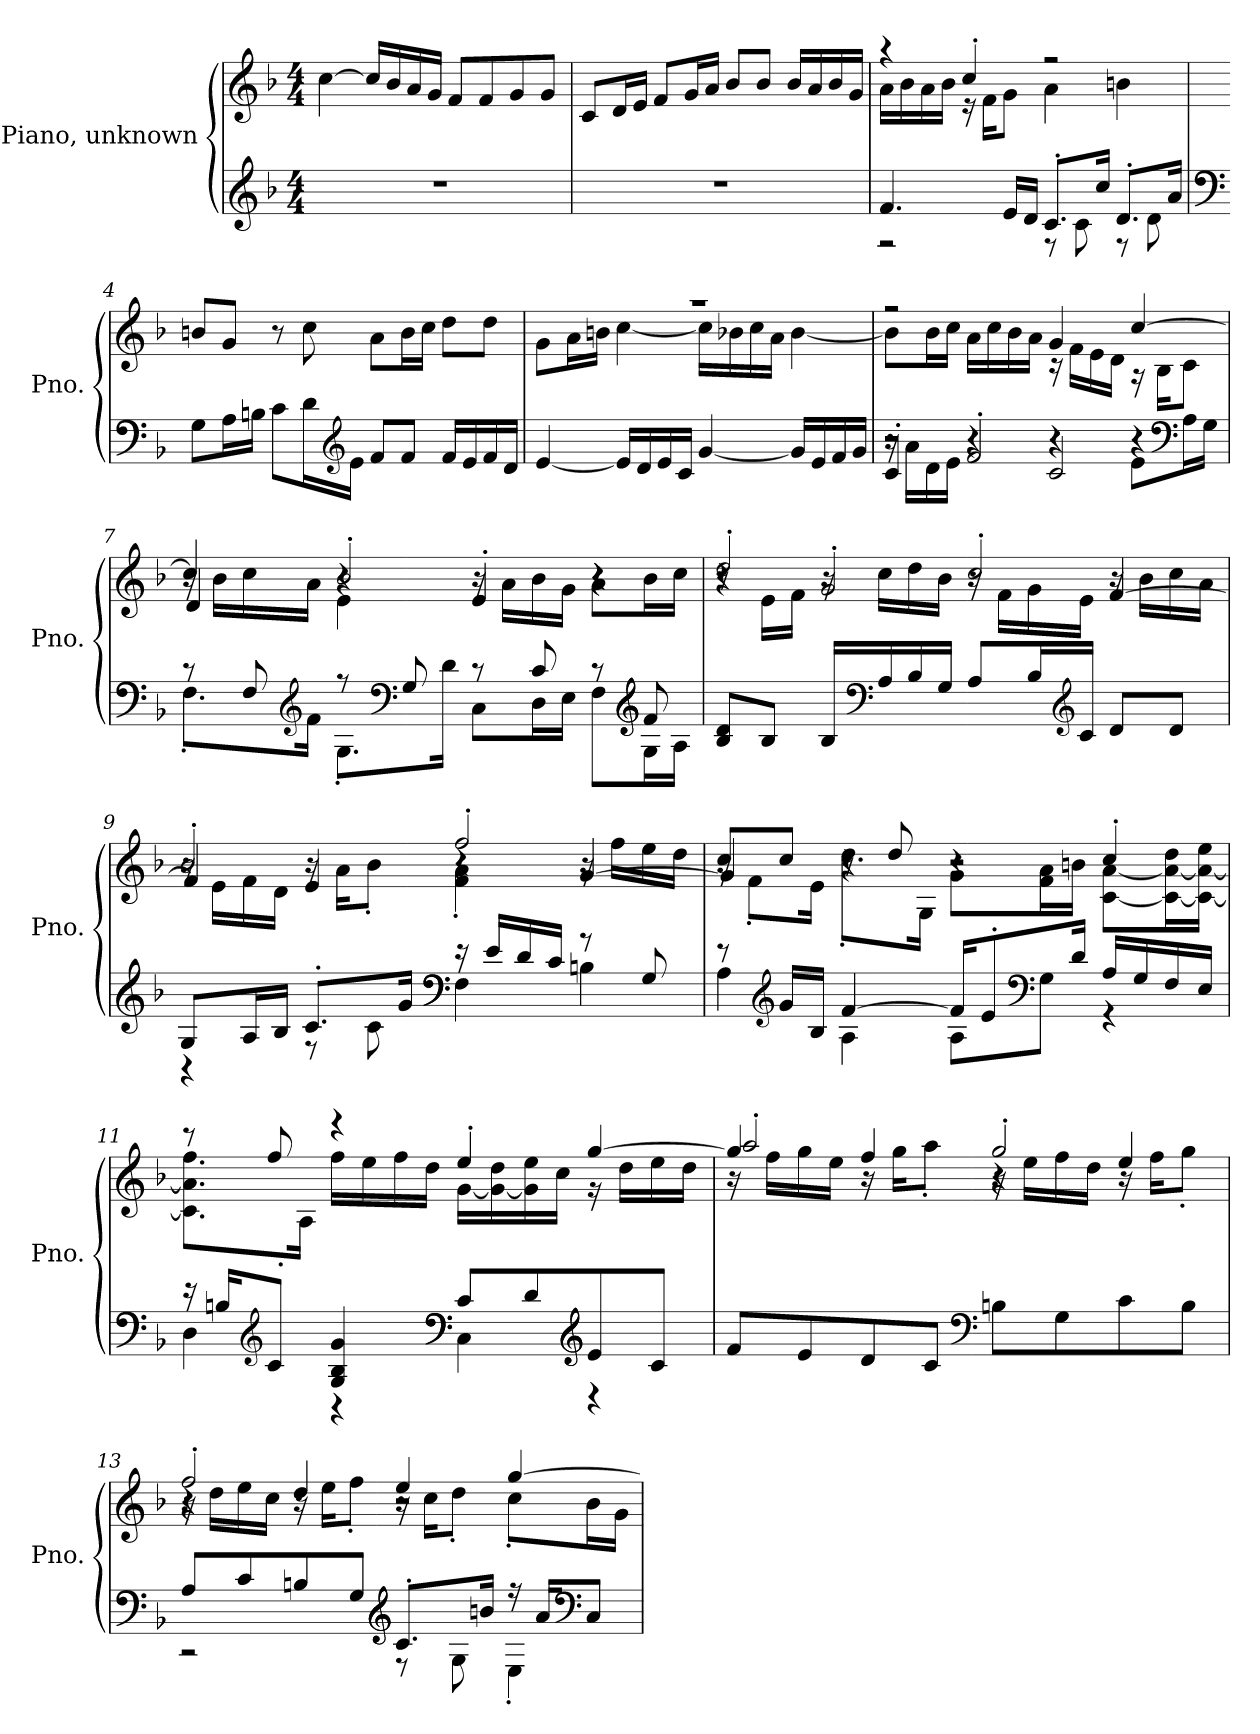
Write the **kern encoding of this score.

**kern	**kern
*part1	*part1
*staff2	*staff1
*I"Piano, unknown	*
*I'Pno.	*
*clefG2	*clefG2
*k[b-]	*k[b-]
*M4/4	*M4/4
*MM120	*MM120
=1	=1
1r	[4cc\
.	16cc/LL]
.	16b-/
.	16a/
.	16g/JJ
.	8f/L
.	8f/
.	8g/
.	8g/J
=2	=2
1r	8c/L
.	16d/L
.	16e/JJ
.	8f/L
.	16g/L
.	16a/JJ
.	8b-/L
.	8b-/J
.	16b-/LL
.	16a/
.	16b-/
.	16g/JJ
=3	=3
*^	*^
4.f/	2r	4r	16a\LL
.	.	.	16b-\
.	.	.	16a\
.	.	.	16b-\JJ
.	.	4cc'/	16r
.	.	.	16f\KL
16e/LL	.	.	8g\J
16d/JJ	.	.	.
8.c'/L	8r	2r	4a\
.	8c\	.	.
16cc/Jk	.	.	.
8.d'/L	8r	.	4bn\
.	8d\	.	.
16a/Jk	.	.	.
*v	*v	*	*
*	*v	*v
!!LO:LB:g=z
=4	=4
*clefF4	*
8G\L	8bn/L
16A\L	8g/J
16Bn\JJ	.
8c\L	8r
16d\L	8cc\
*clefG2	*
16e\JJ	.
8f/L	8a\L
8f/J	16b\L
.	16cc\JJ
16f/LL	8dd\L
16e/	.
16f/	8dd\J
16d/JJ	.
=5	=5
*	*^
[4e/	1r	8g\L
.	.	16a\L
.	.	16bn\JJ
16e/LL]	.	[4cc\
16d/	.	.
16e/	.	.
16c/JJ	.	.
[4g/	.	16cc\LL]
.	.	16b-X\
.	.	16cc\
.	.	16a\JJ
16g/LL]	.	[4b-\
16e/	.	.
16f/	.	.
16g/JJ	.	.
!!LO:LB:g=z	!!
=6	=6	=6
*^	*	*
*	*^	*	*
4c'/	16r	2r	2r	8b-\L]
.	16a\LL	.	.	.
.	16d\	.	.	16b-\L
.	16e\JJ	.	.	16cc\JJ
2f'/	4r	.	.	16a\LL
.	.	.	.	16cc\
.	.	.	.	16b-\
.	.	.	.	16a\JJ
.	4r	2c/	4g/	16r
.	.	.	.	16f\LL
.	.	.	.	16e\
.	.	.	.	16d\JJ
4r	8e\L	.	[4cc/	16r
.	.	.	.	16B-\KL
*clefF4	*	*	*	*
.	16A\L	.	.	8c\J
.	16G\JJ	.	.	.
*	*v	*v	*	*
=7	=7	=7	=7
*	*	*	*^
8r	8.F'\L	4cc/]	16r	4d/
.	.	.	16b-\LL	.
8F/	.	.	16cc\	.
*clefG2	*	*	*	*
.	16f\Jk	.	16a\JJ	.
8r	8.G'\L	2b-'/	4e\	4r
*clefF4	*	*	*	*
8G/	.	.	.	.
.	16d\Jk	.	.	.
8r	8C\L	.	16r	4e'/
.	.	.	16a\LL	.
8c/	16D\L	.	16b-\	.
.	16E\JJ	.	16g\JJ	.
8r	8F\L	4r	8a\L	4r
*clefG2	*	*	*	*
8f/	16G\L	.	16b-\L	.
.	16A\JJ	.	16cc\JJ	.
*v	*v	*	*	*
!!LO:LB:g=z	!!	!!
=8	=8	=8	=8
8B-/ 8d/L	2dd'/	8r	4r
8B-/J	.	16e\LL	.
.	.	16f\JJ	.
16B-/LL	.	16r	2g'/
*clefF4	*	*	*
16A/	.	16cc\LL	.
16B-/	.	16dd\	.
16G/JJ	.	16b-\JJ	.
8A/L	2cc'/	16r	.
.	.	16f\LL	.
16B-/L	.	16g\	.
*clefG2	*	*	*
16c/JJ	.	16e\JJ	.
8d/L	.	16r	[4f/
.	.	16b-\LL	.
8d/J	.	16cc\	.
.	.	16a\JJ	.
=9	=9	=9	=9
*^	*	*	*
8G/L	4r	2b-'/	16r	4f/]
.	.	.	16e\LL	.
16A/L	.	.	16f\	.
16B-/JJ	.	.	16d\JJ	.
8.c'/L	8r	.	16r	4e/
.	.	.	16a\KL	.
.	8c\	.	8b-'\J	.
16g/Jk	.	.	.	.
*clefF4	*	*	*	*
16r	4F\	2ff'/	4f\' 4a\'	4r
16e/LL	.	.	.	.
16d/	.	.	.	.
16c/JJ	.	.	.	.
8r	4Bn\	.	16r	[4g/
.	.	.	16ff\LL	.
8G/	.	.	16ee\	.
.	.	.	16dd\JJ	.
!!LO:LB:g=z	!!	!!
=10	=10	=10	=10	=10
8r	4A\	8cc/L	16r	4g/]
.	.	.	8f'\L	.
*clefG2	*	*	*	*
16g/LL	.	8cc/J	.	.
16B-/JJ	.	.	16e\Jk	.
[4f/	4A\	8r	8.dd'\L	4r
.	.	8dd/	.	.
.	.	.	16G\Jk	.
16f/KL]	8A\L	4r	8g\L	2r
8e'/	.	.	.	.
*clefF4	*	*	*	*
.	8G\J	.	16f\ 16a\L	.
16d/Jk	.	.	16bn\JJ	.
16A/LL	4r	4cc'/	[8c\ [8a\L	.
16G/	.	.	.	.
16F/	.	.	16c\_ 16a\_ 16dd\L	.
16E/JJ	.	.	16c\_ 16a\_ 16ee\JJ	.
*	*	*	*v	*v
=11	=11	=11	=11
16r	4D\	8r	8.c\] 8.a\] 8.ff\L
16Bn/KL	.	.	.
*clefG2	*	*	*
8c'/J	.	8ff/	.
.	.	.	16A\Jk
4G/ 4B/ 4g/	4r	4r	16ff\LL
.	.	.	16ee\
.	.	.	16ff\
.	.	.	16dd\JJ
*clefF4	*	*	*
8c/L	4C\	4ee'/	[16g\LL
.	.	.	16g\_ 16dd\
8d/	.	.	16g\] 16ee\
.	.	.	16cc\JJ
*clefG2	*	*	*
8e/	4r	[4gg/	16r
.	.	.	16dd\LL
8c/J	.	.	16ee\
.	.	.	16dd\JJ
*v	*v	*	*
!!LO:LB:g=z
=12	=12	=12
*	*	*^
8f/L	4gg/]	16r	2aa'/
.	.	16ff\LL	.
8e/	.	16gg\	.
.	.	16ee\JJ	.
8d/	4ff/	16r	.
.	.	16gg\KL	.
8c/J	.	8aa'\J	.
*clefF4	*	*	*
8Bn\L	2gg'/	16r	4r
.	.	16ee\LL	.
8G\	.	16ff\	.
.	.	16dd\JJ	.
8c\	.	16r	4ee/
.	.	16ff\KL	.
8B\J	.	8gg'\J	.
=13	=13	=13	=13
*^	*	*	*
8A/L	2r	2ff'/	16r	4r
.	.	.	16dd\LL	.
8c/	.	.	16ee\	.
.	.	.	16cc\JJ	.
8Bn/	.	.	16r	4dd/
.	.	.	16ee\KL	.
8G/J	.	.	8ff'\J	.
*clefG2	*	*	*	*
8.c'/L	8r	4ee/	16r	2r
.	.	.	16cc\KL	.
.	8G\	.	8dd'\J	.
16bn/Jk	.	.	.	.
16r	4E'\	[4gg/	8cc'\L	.
16a/KL	.	.	.	.
*clefF4	*	*	*	*
8C/J	.	.	16b-\L	.
.	.	.	16g\JJ	.
*v	*v	*	*	*
*	*v	*v	*v
=	=
*-	*-
